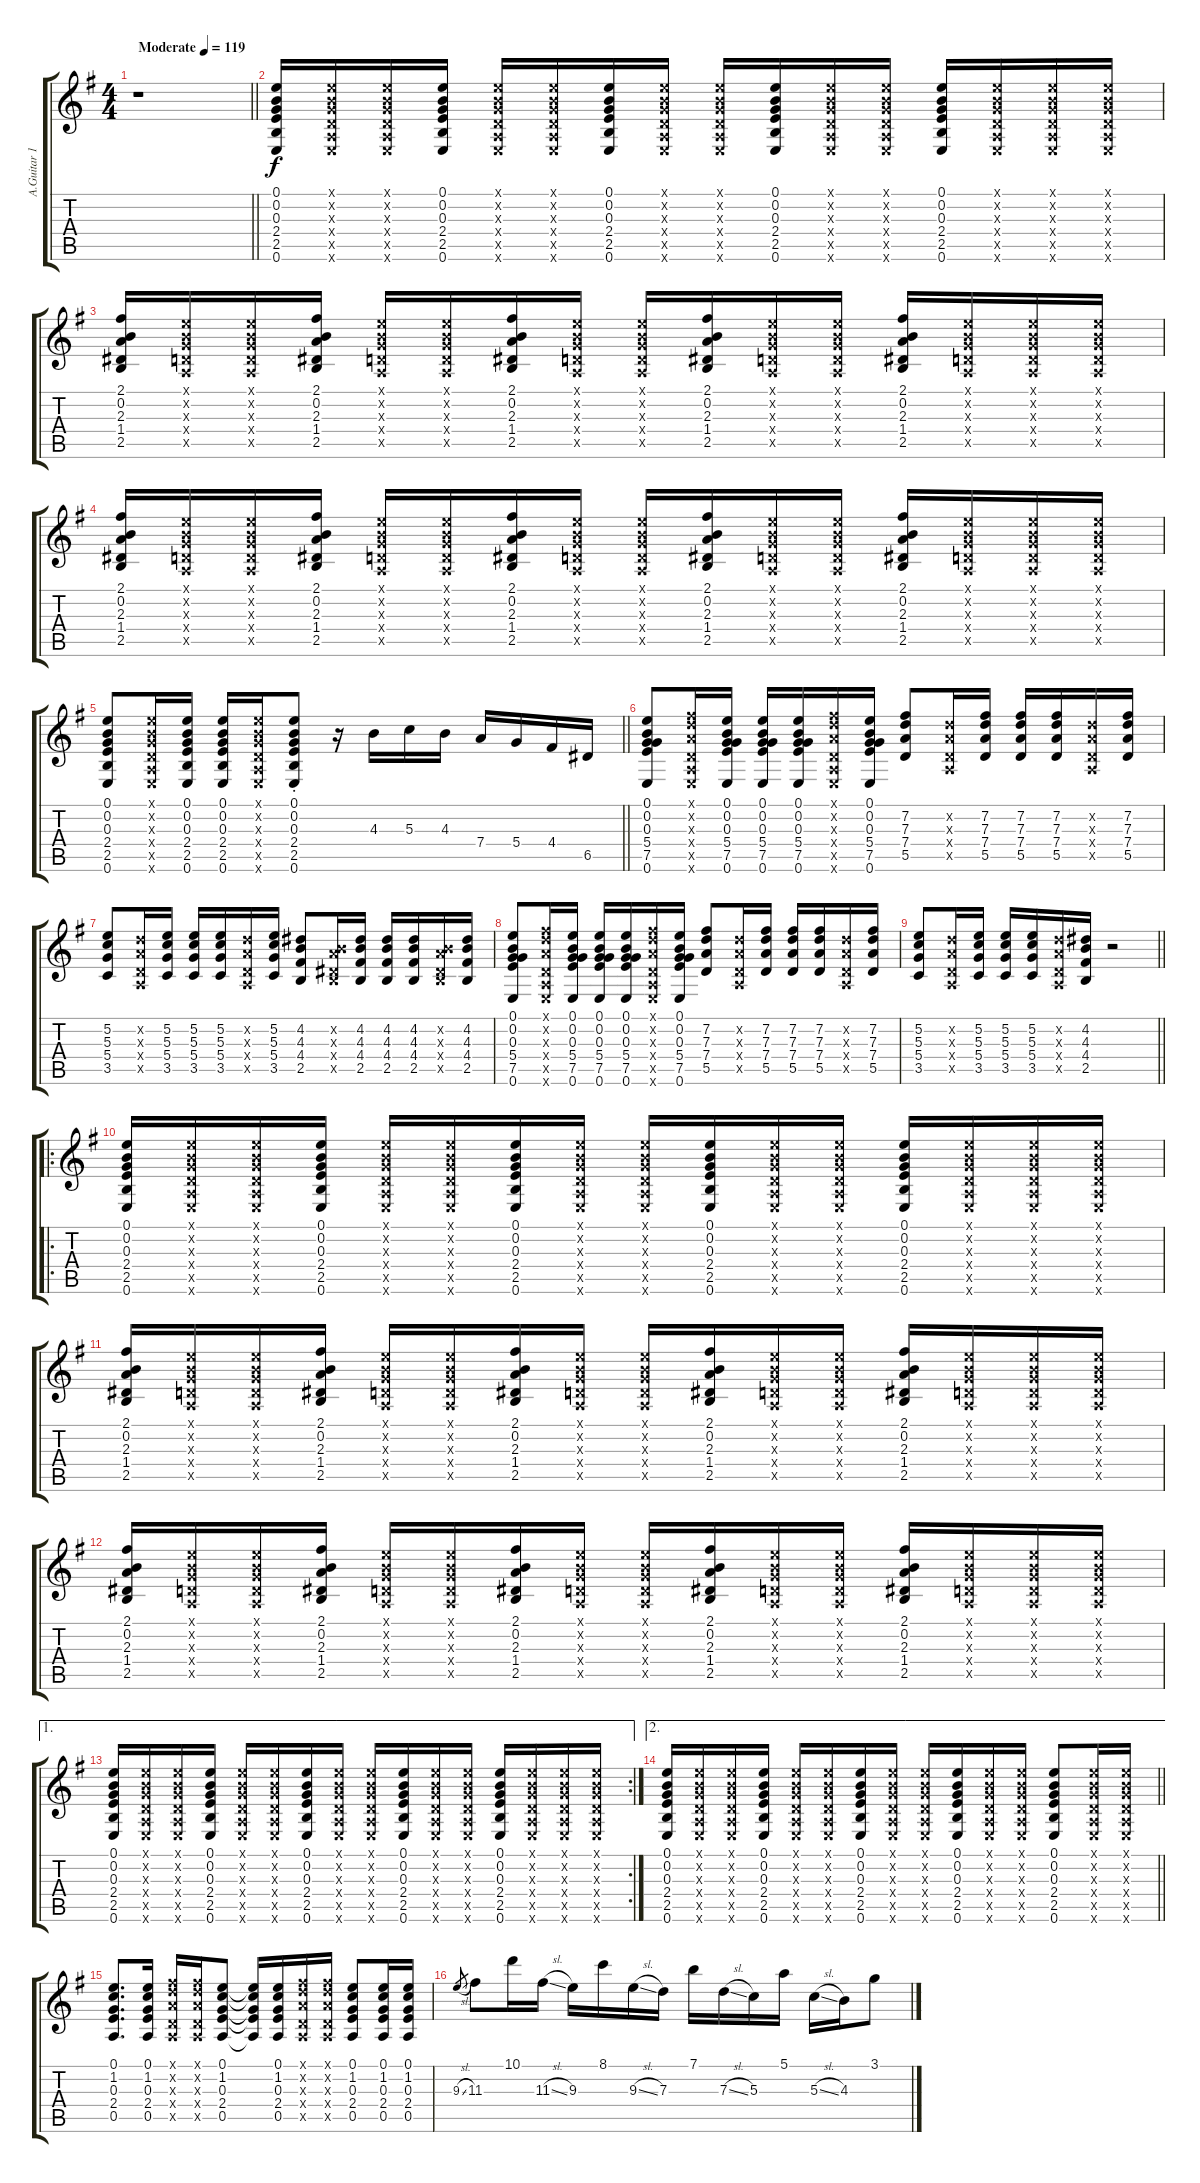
\track ("A.Guitar 1" "A.Guitar 1") {instrument acousticguitarsteel}
\staff {score tabs}
\tuning (E4 B3 G3 D3 A2 E2) {hide}
\ts (4 4)
\tempo (119 "Moderate")
\clef g2
\barLineRight lightlight
\ks eminor
r.1{dy f instrument acousticguitarsteel} |
(0.1 0.2 0.3 2.4 2.5 0.6).16 (0.1{x} 0.2{x} 0.3{x} 0.4{x} 0.5{x} 0.6{x}).16 (0.1{x} 0.2{x} 0.3{x} 0.4{x} 0.5{x} 0.6{x}).16 (0.1 0.2 0.3 2.4 2.5 0.6).16 (0.1{x} 0.2{x} 0.3{x} 0.4{x} 0.5{x} 0.6{x}).16 (0.1{x} 0.2{x} 0.3{x} 0.4{x} 0.5{x} 0.6{x}).16 (0.1 0.2 0.3 2.4 2.5 0.6).16 (0.1{x} 0.2{x} 0.3{x} 0.4{x} 0.5{x} 0.6{x}).16 (0.1{x} 0.2{x} 0.3{x} 0.4{x} 0.5{x} 0.6{x}).16 (0.1 0.2 0.3 2.4 2.5 0.6).16 (0.1{x} 0.2{x} 0.3{x} 0.4{x} 0.5{x} 0.6{x}).16 (0.1{x} 0.2{x} 0.3{x} 0.4{x} 0.5{x} 0.6{x}).16 (0.1 0.2 0.3 2.4 2.5 0.6).16 (0.1{x} 0.2{x} 0.3{x} 0.4{x} 0.5{x} 0.6{x}).16 (0.1{x} 0.2{x} 0.3{x} 0.4{x} 0.5{x} 0.6{x}).16 (0.1{x} 0.2{x} 0.3{x} 0.4{x} 0.5{x} 0.6{x}).16 |
(2.1 0.2 2.3 1.4 2.5).16 (0.1{x} 0.2{x} 0.3{x} 0.4{x} 0.5{x}).16 (0.1{x} 0.2{x} 0.3{x} 0.4{x} 0.5{x}).16 (2.1 0.2 2.3 1.4 2.5).16 (0.1{x} 0.2{x} 0.3{x} 0.4{x} 0.5{x}).16 (0.1{x} 0.2{x} 0.3{x} 0.4{x} 0.5{x}).16 (2.1 0.2 2.3 1.4 2.5).16 (0.1{x} 0.2{x} 0.3{x} 0.4{x} 0.5{x}).16 (0.1{x} 0.2{x} 0.3{x} 0.4{x} 0.5{x}).16 (2.1 0.2 2.3 1.4 2.5).16 (0.1{x} 0.2{x} 0.3{x} 0.4{x} 0.5{x}).16 (0.1{x} 0.2{x} 0.3{x} 0.4{x} 0.5{x}).16 (2.1 0.2 2.3 1.4 2.5).16 (0.1{x} 0.2{x} 0.3{x} 0.4{x} 0.5{x}).16 (0.1{x} 0.2{x} 0.3{x} 0.4{x} 0.5{x}).16 (0.1{x} 0.2{x} 0.3{x} 0.4{x} 0.5{x}).16 |
(2.1 0.2 2.3 1.4 2.5).16 (0.1{x} 0.2{x} 0.3{x} 0.4{x} 0.5{x}).16 (0.1{x} 0.2{x} 0.3{x} 0.4{x} 0.5{x}).16 (2.1 0.2 2.3 1.4 2.5).16 (0.1{x} 0.2{x} 0.3{x} 0.4{x} 0.5{x}).16 (0.1{x} 0.2{x} 0.3{x} 0.4{x} 0.5{x}).16 (2.1 0.2 2.3 1.4 2.5).16 (0.1{x} 0.2{x} 0.3{x} 0.4{x} 0.5{x}).16 (0.1{x} 0.2{x} 0.3{x} 0.4{x} 0.5{x}).16 (2.1 0.2 2.3 1.4 2.5).16 (0.1{x} 0.2{x} 0.3{x} 0.4{x} 0.5{x}).16 (0.1{x} 0.2{x} 0.3{x} 0.4{x} 0.5{x}).16 (2.1 0.2 2.3 1.4 2.5).16 (0.1{x} 0.2{x} 0.3{x} 0.4{x} 0.5{x}).16 (0.1{x} 0.2{x} 0.3{x} 0.4{x} 0.5{x}).16 (0.1{x} 0.2{x} 0.3{x} 0.4{x} 0.5{x}).16 |
\barLineRight lightlight
(0.1 0.2 0.3 2.4 2.5 0.6).8 (0.1{x} 0.2{x} 0.3{x} 0.4{x} 0.5{x} 0.6{x}).16 (0.1 0.2 0.3 2.4 2.5 0.6).16 (0.1 0.2 0.3 2.4 2.5 0.6).16 (0.1{x} 0.2{x} 0.3{x} 0.4{x} 0.5{x} 0.6{x}).16 (0.1{st} 0.2{st} 0.3{st} 2.4{st} 2.5{st} 0.6{st}).8 r.16 4.3.16 5.3.16 4.3.16 7.4.16 5.4.16 4.4.16 6.5.16 |
(0.1 0.2 0.3 5.4 7.5 0.6).8 (2.1{x} 3.2{x} 2.3{x} 0.4{x} 0.5{x} 0.6{x}).16 (0.1 0.2 0.3 5.4 7.5 0.6).16 (0.1 0.2 0.3 5.4 7.5 0.6).16 (0.1 0.2 0.3 5.4 7.5 0.6).16 (2.1{x} 3.2{x} 2.3{x} 0.4{x} 0.5{x} 0.6{x}).16 (0.1 0.2 0.3 5.4 7.5 0.6).16 (7.2 7.3 7.4 5.5).8 (3.2{x} 2.3{x} 0.4{x} 0.5{x}).16 (7.2 7.3 7.4 5.5).16 (7.2 7.3 7.4 5.5).16 (7.2 7.3 7.4 5.5).16 (3.2{x} 2.3{x} 0.4{x} 0.5{x}).16 (7.2 7.3 7.4 5.5).16 |
(5.2 5.3 5.4 3.5).8 (3.2{x} 2.3{x} 0.4{x} 0.5{x}).16 (5.2 5.3 5.4 3.5).16 (5.2 5.3 5.4 3.5).16 (5.2 5.3 5.4 3.5).16 (3.2{x} 2.3{x} 0.4{x} 0.5{x}).16 (5.2 5.3 5.4 3.5).16 (4.2 4.3 4.4 2.5).8 (0.2{x} 2.3{x} 1.4{x} 2.5{x}).16 (4.2 4.3 4.4 2.5).16 (4.2 4.3 4.4 2.5).16 (4.2 4.3 4.4 2.5).16 (0.2{x} 2.3{x} 1.4{x} 2.5{x}).16 (4.2 4.3 4.4 2.5).16 |
(0.1 0.2 0.3 5.4 7.5 0.6).8 (2.1{x} 3.2{x} 2.3{x} 0.4{x} 0.5{x} 0.6{x}).16 (0.1 0.2 0.3 5.4 7.5 0.6).16 (0.1 0.2 0.3 5.4 7.5 0.6).16 (0.1 0.2 0.3 5.4 7.5 0.6).16 (2.1{x} 3.2{x} 2.3{x} 0.4{x} 0.5{x} 0.6{x}).16 (0.1 0.2 0.3 5.4 7.5 0.6).16 (7.2 7.3 7.4 5.5).8 (3.2{x} 2.3{x} 0.4{x} 0.5{x}).16 (7.2 7.3 7.4 5.5).16 (7.2 7.3 7.4 5.5).16 (7.2 7.3 7.4 5.5).16 (3.2{x} 2.3{x} 0.4{x} 0.5{x}).16 (7.2 7.3 7.4 5.5).16 |
\barLineRight lightlight
(5.2 5.3 5.4 3.5).8 (3.2{x} 2.3{x} 0.4{x} 0.5{x}).16 (5.2 5.3 5.4 3.5).16 (5.2 5.3 5.4 3.5).16 (5.2 5.3 5.4 3.5).16 (3.2{x} 2.3{x} 0.4{x} 0.5{x}).16 (4.2 4.3 4.4 2.5).16 r.2 |
\ro
(0.1 0.2 0.3 2.4 2.5 0.6).16{volume 10} (0.1{x} 0.2{x} 0.3{x} 0.4{x} 0.5{x} 0.6{x}).16 (0.1{x} 0.2{x} 0.3{x} 0.4{x} 0.5{x} 0.6{x}).16 (0.1 0.2 0.3 2.4 2.5 0.6).16 (0.1{x} 0.2{x} 0.3{x} 0.4{x} 0.5{x} 0.6{x}).16 (0.1{x} 0.2{x} 0.3{x} 0.4{x} 0.5{x} 0.6{x}).16 (0.1 0.2 0.3 2.4 2.5 0.6).16 (0.1{x} 0.2{x} 0.3{x} 0.4{x} 0.5{x} 0.6{x}).16 (0.1{x} 0.2{x} 0.3{x} 0.4{x} 0.5{x} 0.6{x}).16 (0.1 0.2 0.3 2.4 2.5 0.6).16 (0.1{x} 0.2{x} 0.3{x} 0.4{x} 0.5{x} 0.6{x}).16 (0.1{x} 0.2{x} 0.3{x} 0.4{x} 0.5{x} 0.6{x}).16 (0.1 0.2 0.3 2.4 2.5 0.6).16 (0.1{x} 0.2{x} 0.3{x} 0.4{x} 0.5{x} 0.6{x}).16 (0.1{x} 0.2{x} 0.3{x} 0.4{x} 0.5{x} 0.6{x}).16 (0.1{x} 0.2{x} 0.3{x} 0.4{x} 0.5{x} 0.6{x}).16 |
(2.1 0.2 2.3 1.4 2.5).16 (0.1{x} 0.2{x} 0.3{x} 0.4{x} 0.5{x}).16 (0.1{x} 0.2{x} 0.3{x} 0.4{x} 0.5{x}).16 (2.1 0.2 2.3 1.4 2.5).16 (0.1{x} 0.2{x} 0.3{x} 0.4{x} 0.5{x}).16 (0.1{x} 0.2{x} 0.3{x} 0.4{x} 0.5{x}).16 (2.1 0.2 2.3 1.4 2.5).16 (0.1{x} 0.2{x} 0.3{x} 0.4{x} 0.5{x}).16 (0.1{x} 0.2{x} 0.3{x} 0.4{x} 0.5{x}).16 (2.1 0.2 2.3 1.4 2.5).16 (0.1{x} 0.2{x} 0.3{x} 0.4{x} 0.5{x}).16 (0.1{x} 0.2{x} 0.3{x} 0.4{x} 0.5{x}).16 (2.1 0.2 2.3 1.4 2.5).16 (0.1{x} 0.2{x} 0.3{x} 0.4{x} 0.5{x}).16 (0.1{x} 0.2{x} 0.3{x} 0.4{x} 0.5{x}).16 (0.1{x} 0.2{x} 0.3{x} 0.4{x} 0.5{x}).16 |
(2.1 0.2 2.3 1.4 2.5).16 (0.1{x} 0.2{x} 0.3{x} 0.4{x} 0.5{x}).16 (0.1{x} 0.2{x} 0.3{x} 0.4{x} 0.5{x}).16 (2.1 0.2 2.3 1.4 2.5).16 (0.1{x} 0.2{x} 0.3{x} 0.4{x} 0.5{x}).16 (0.1{x} 0.2{x} 0.3{x} 0.4{x} 0.5{x}).16 (2.1 0.2 2.3 1.4 2.5).16 (0.1{x} 0.2{x} 0.3{x} 0.4{x} 0.5{x}).16 (0.1{x} 0.2{x} 0.3{x} 0.4{x} 0.5{x}).16 (2.1 0.2 2.3 1.4 2.5).16 (0.1{x} 0.2{x} 0.3{x} 0.4{x} 0.5{x}).16 (0.1{x} 0.2{x} 0.3{x} 0.4{x} 0.5{x}).16 (2.1 0.2 2.3 1.4 2.5).16 (0.1{x} 0.2{x} 0.3{x} 0.4{x} 0.5{x}).16 (0.1{x} 0.2{x} 0.3{x} 0.4{x} 0.5{x}).16 (0.1{x} 0.2{x} 0.3{x} 0.4{x} 0.5{x}).16 |
\ae 1
\rc 2
(0.1 0.2 0.3 2.4 2.5 0.6).16 (0.1{x} 0.2{x} 0.3{x} 0.4{x} 0.5{x} 0.6{x}).16 (0.1{x} 0.2{x} 0.3{x} 0.4{x} 0.5{x} 0.6{x}).16 (0.1 0.2 0.3 2.4 2.5 0.6).16 (0.1{x} 0.2{x} 0.3{x} 0.4{x} 0.5{x} 0.6{x}).16 (0.1{x} 0.2{x} 0.3{x} 0.4{x} 0.5{x} 0.6{x}).16 (0.1 0.2 0.3 2.4 2.5 0.6).16 (0.1{x} 0.2{x} 0.3{x} 0.4{x} 0.5{x} 0.6{x}).16 (0.1{x} 0.2{x} 0.3{x} 0.4{x} 0.5{x} 0.6{x}).16 (0.1 0.2 0.3 2.4 2.5 0.6).16 (0.1{x} 0.2{x} 0.3{x} 0.4{x} 0.5{x} 0.6{x}).16 (0.1{x} 0.2{x} 0.3{x} 0.4{x} 0.5{x} 0.6{x}).16 (0.1 0.2 0.3 2.4 2.5 0.6).16 (0.1{x} 0.2{x} 0.3{x} 0.4{x} 0.5{x} 0.6{x}).16 (0.1{x} 0.2{x} 0.3{x} 0.4{x} 0.5{x} 0.6{x}).16 (0.1{x} 0.2{x} 0.3{x} 0.4{x} 0.5{x} 0.6{x}).16 |
\ae 2
\barLineRight lightlight
(0.1 0.2 0.3 2.4 2.5 0.6).16 (0.1{x} 0.2{x} 0.3{x} 0.4{x} 0.5{x} 0.6{x}).16 (0.1{x} 0.2{x} 0.3{x} 0.4{x} 0.5{x} 0.6{x}).16 (0.1 0.2 0.3 2.4 2.5 0.6).16 (0.1{x} 0.2{x} 0.3{x} 0.4{x} 0.5{x} 0.6{x}).16 (0.1{x} 0.2{x} 0.3{x} 0.4{x} 0.5{x} 0.6{x}).16 (0.1 0.2 0.3 2.4 2.5 0.6).16 (0.1{x} 0.2{x} 0.3{x} 0.4{x} 0.5{x} 0.6{x}).16 (0.1{x} 0.2{x} 0.3{x} 0.4{x} 0.5{x} 0.6{x}).16 (0.1 0.2 0.3 2.4 2.5 0.6).16 (0.1{x} 0.2{x} 0.3{x} 0.4{x} 0.5{x} 0.6{x}).16 (0.1{x} 0.2{x} 0.3{x} 0.4{x} 0.5{x} 0.6{x}).16 (0.1 0.2 0.3 2.4 2.5 0.6).8 (0.1{x} 0.2{x} 0.3{x} 0.4{x} 0.5{x} 0.6{x}).16 (0.1{x} 0.2{x} 0.3{x} 0.4{x} 0.5{x} 0.6{x}).16 |
(0.1 1.2 0.3 2.4 0.5).8{d} (0.1 1.2 0.3 2.4 0.5).16 (2.1{x} 3.2{x} 2.3{x} 0.4{x} 0.5{x}).16 (2.1{x} 3.2{x} 2.3{x} 0.4{x} 0.5{x}).16 (0.1 1.2 0.3 2.4 0.5).8 (0.1{t} 1.2{t} 0.3{t} 2.4{t} 0.5{t}).16 (0.1 1.2 0.3 2.4 0.5).16 (2.1{x} 3.2{x} 2.3{x} 0.4{x} 0.5{x}).16 (2.1{x} 3.2{x} 2.3{x} 0.4{x} 0.5{x}).16 (0.1 1.2 0.3 2.4 0.5).8 (0.1 1.2 0.3 2.4 0.5).16 (0.1 1.2 0.3 2.4 0.5).16 |
9.3{sl}.8{gr} 11.3.8{volume 12} 10.1.16 11.3{sl}.16 9.3.16 8.1.16 9.3{sl}.16 7.3.16 7.1.16 7.3{sl}.16 5.3.16 5.1.16 5.3{sl}.16 4.3.16 3.1.8
